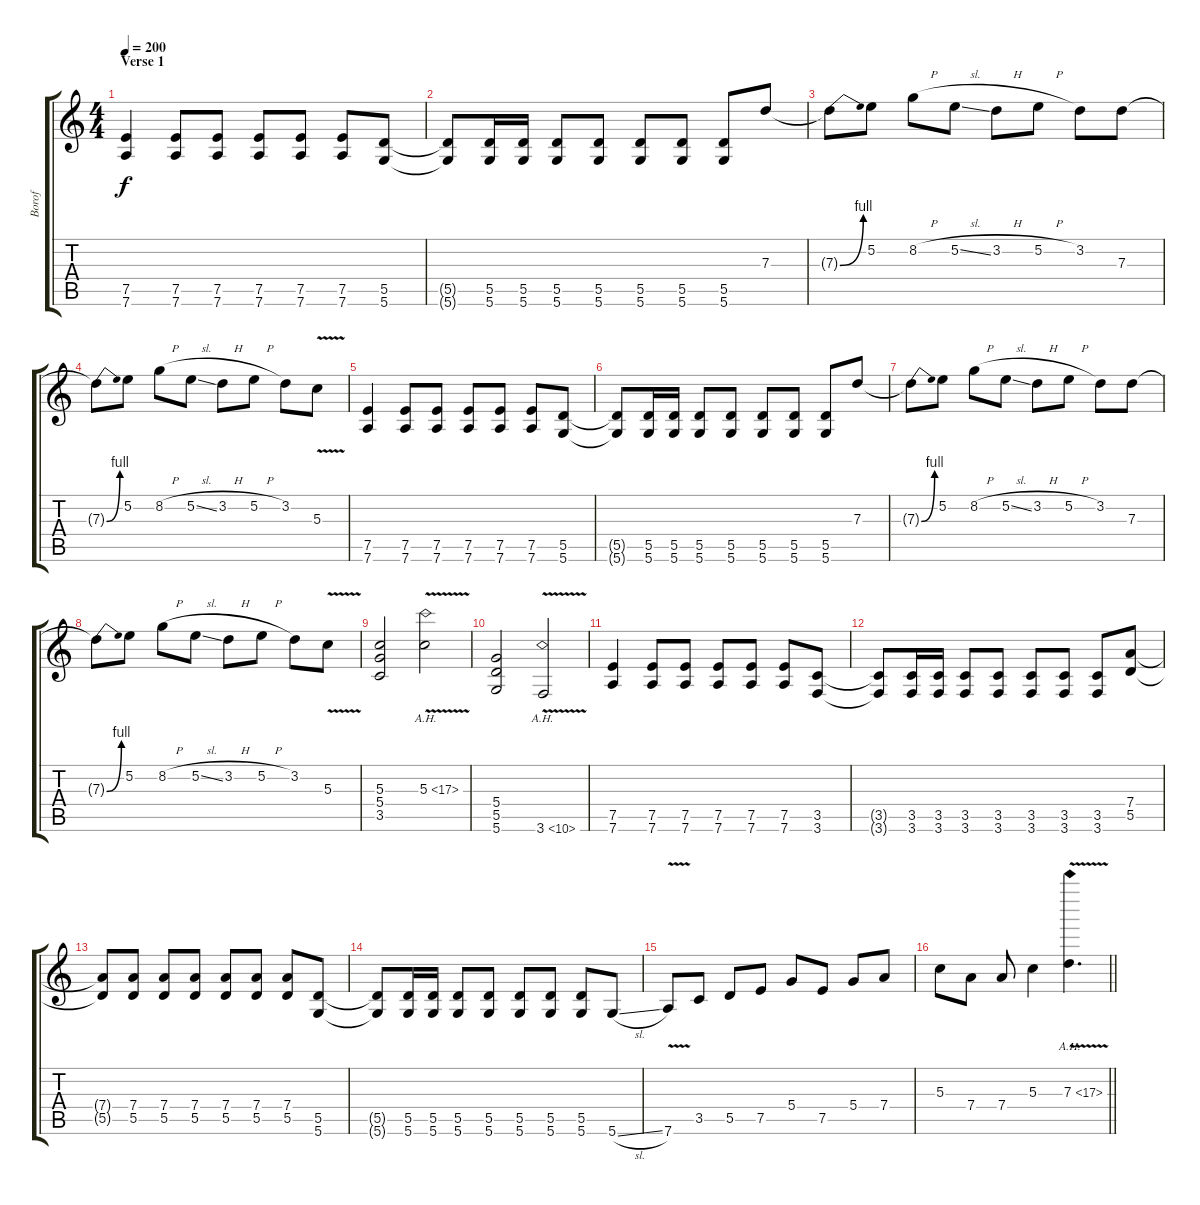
\track ("Borof" "Borof") {instrument distortionguitar}
\staff {score tabs}
\tuning (E4 B3 G3 D3 A2 D2) {hide}
\ts (4 4)
\section ("" "Verse 1")
\tempo 200
\clef g2
\ks c
(7.5 7.6).4{dy f} (7.5 7.6).8 (7.5 7.6).8 (7.5 7.6).8 (7.5 7.6).8 (7.5 7.6).8 (5.5 5.6).8 |
(5.5{t} 5.6{t}).8 (5.5 5.6).16 (5.5 5.6).16 (5.5 5.6).8 (5.5 5.6).8 (5.5 5.6).8 (5.5 5.6).8 (5.5 5.6).8 7.3.8 |
7.3{be (bend 0 0 60 4) t}.8 5.2.8 8.2{h}.8 5.2{sl}.8 3.2{h}.8 5.2{h}.8 3.2.8 7.3.8 |
7.3{be (bend 0 0 60 4) t}.8 5.2.8 8.2{h}.8 5.2{sl}.8 3.2{h}.8 5.2{h}.8 3.2.8 5.3{v}.8 |
(7.5 7.6).4 (7.5 7.6).8 (7.5 7.6).8 (7.5 7.6).8 (7.5 7.6).8 (7.5 7.6).8 (5.5 5.6).8 |
(5.5{t} 5.6{t}).8 (5.5 5.6).16 (5.5 5.6).16 (5.5 5.6).8 (5.5 5.6).8 (5.5 5.6).8 (5.5 5.6).8 (5.5 5.6).8 7.3.8 |
7.3{be (bend 0 0 60 4) t}.8 5.2.8 8.2{h}.8 5.2{sl}.8 3.2{h}.8 5.2{h}.8 3.2.8 7.3.8 |
7.3{be (bend 0 0 60 4) t}.8 5.2.8 8.2{h}.8 5.2{sl}.8 3.2{h}.8 5.2{h}.8 3.2.8 5.3{v}.8 |
(5.3 5.4 3.5).2 5.3{ah 12 v}.2 |
(5.4 5.5 5.6).2 3.6{ah 7 v}.2 |
(7.5 7.6).4 (7.5 7.6).8 (7.5 7.6).8 (7.5 7.6).8 (7.5 7.6).8 (7.5 7.6).8 (3.5 3.6).8 |
(3.5{t} 3.6{t}).8 (3.5 3.6).16 (3.5 3.6).16 (3.5 3.6).8 (3.5 3.6).8 (3.5 3.6).8 (3.5 3.6).8 (3.5 3.6).8 (7.4 5.5).8 |
(7.4{t} 5.5{t}).8 (7.4 5.5).8 (7.4 5.5).8 (7.4 5.5).8 (7.4 5.5).8 (7.4 5.5).8 (7.4 5.5).8 (5.5 5.6).8 |
(5.5{t} 5.6{t}).8 (5.5 5.6).16 (5.5 5.6).16 (5.5 5.6).8 (5.5 5.6).8 (5.5 5.6).8 (5.5 5.6).8 (5.5 5.6).8 5.6{sl}.8 |
7.6{v}.8 3.5.8 5.5.8 7.5.8 5.4.8 7.5.8 5.4.8 7.4.8 |
\barLineRight lightlight
5.3.8 7.4.8 7.4.8 5.3.4 7.3{ah 10 v}.4{d}
